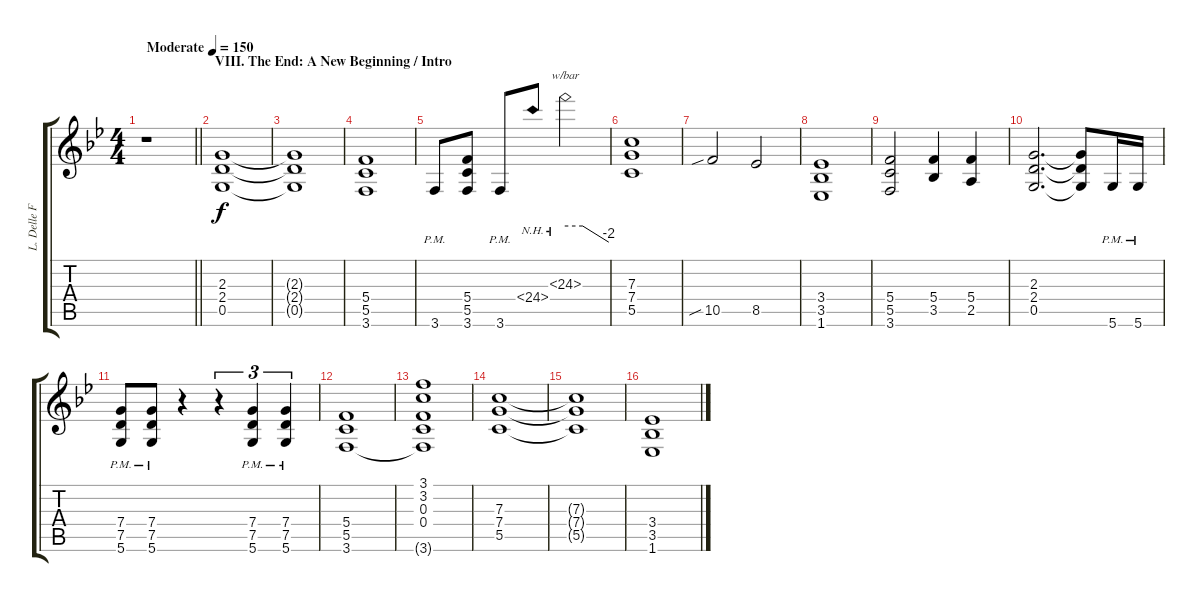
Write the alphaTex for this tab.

\track ("L. Delle Fave (Dist. Guitar R)" "L. Delle F") {instrument overdrivenguitar}
\staff {score tabs}
\tuning (D4 A3 F3 C3 G2 D2) {hide}
\ts (4 4)
\tempo (150 "Moderate")
\clef g2
\barLineRight lightlight
\ks gminor
r.1{dy f instrument overdrivenguitar} |
\section ("" "VIII. The End: A New Beginning / Intro")
(2.3 2.4 0.5).1 |
(2.3{t} 2.4{t} 0.5{t}).1 |
(5.4 5.5 3.6).1 |
3.6{pm}.8 (5.4 5.5 3.6).8 3.6{pm}.8 24.4{nh}.8 24.3{nh}.2{tbe (custom default 0 0 24 0 60 -8)} |
(7.3 7.4 5.5).1 |
10.5{sib}.2 8.5.2 |
(3.4 3.5 1.6).1 |
(5.4 5.5 3.6).2 (5.4 3.5).4 (5.4 2.5).4 |
(2.3 2.4 0.5).2{d} (2.3{t} 2.4{t} 0.5{t}).8 5.6{pm}.16 5.6{pm}.16 |
(7.4{pm} 7.5{pm} 5.6{pm}).8 (7.4{pm} 7.5{pm} 5.6{pm}).8 r.4 r.4{tu (3 2)} (7.4{pm} 7.5{pm} 5.6{pm}).4{tu (3 2)} (7.4{pm} 7.5{pm} 5.6{pm}).4{tu (3 2)} |
(5.4 5.5 3.6).1 |
(3.1 3.2 0.3 0.4 3.6{t}).1 |
(7.3 7.4 5.5).1 |
(7.3{t} 7.4{t} 5.5{t}).1 |
(3.4 3.5 1.6).1
